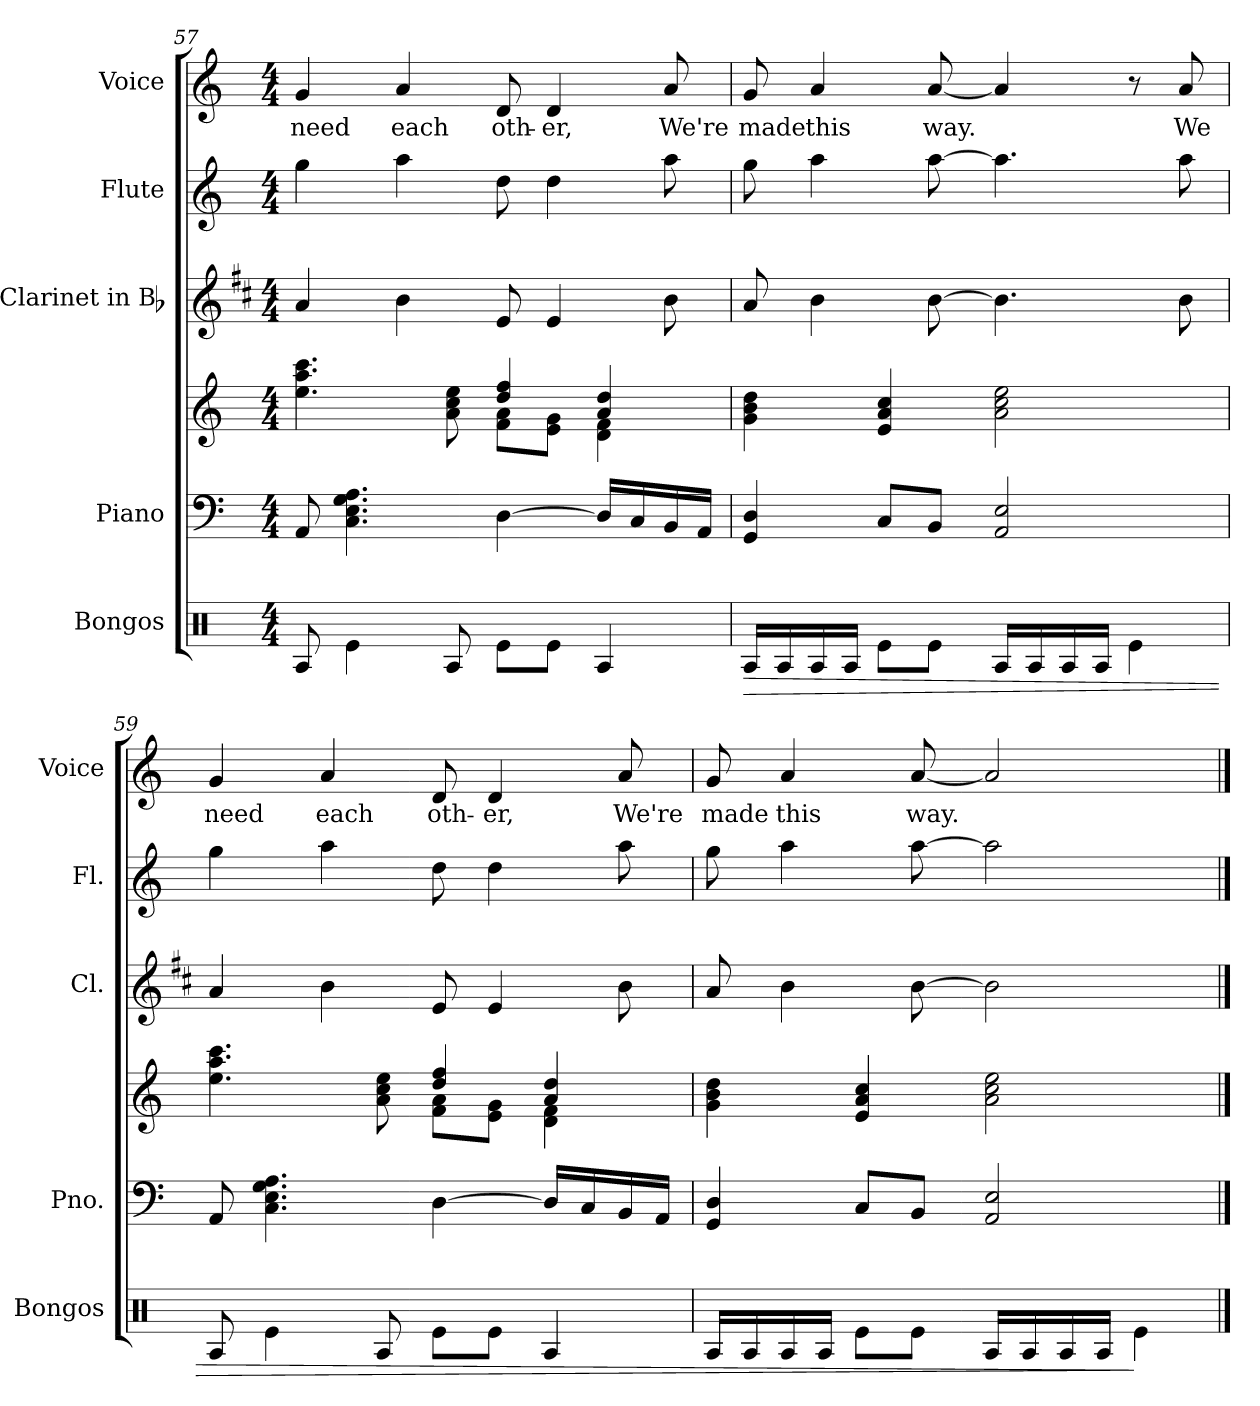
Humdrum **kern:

**kern	**dynam	**kern	**kern	**kern	**kern	**kern	**text
*part5	*part5	*part4	*part4	*part3	*part2	*part1	*part1
*staff6	*staff6	*staff5	*staff4	*staff3	*staff2	*staff1	*staff1
*I"Bongos	*	*I"Piano	*	*I"Clarinet in Bb	*I"Flute	*I"Voice	*
*I'Bongos	*	*I'Pno.	*	*I'Cl.	*I'Fl.	*I'Voice	*
*clefX	*	*clefF4	*clefG2	*clefG2	*clefG2	*clefG2	*
*	*	*	*	*ITrd1c2	*	*	*
*k[]	*	*k[]	*k[]	*k[]	*k[]	*k[]	*
*C:	*	*C:	*C:	*C:	*C:	*C:	*
*M4/4	*	*M4/4	*M4/4	*M4/4	*M4/4	*M4/4	*
=57	=57	=57	=57	=57	=57	=57	=57
*	*	*	*^	*	*	*	*
!	!	!	!	!	!	!	!	!LO:LY:b:color=#000000
8RAi/	.	8AAi/	4.eei\ 4.aai 4.ccci	2ryy	4gi/	4ggi\	4gi/	need
4Rei\	.	4.Ci\ 4.Ei 4.Gi 4.Ai	.	.	.	.	.	.
!	!	!	!	!	!	!	!	!LO:LY:b:color=#000000
.	.	.	.	.	4ai\	4aai\	4ai/	each
8RAi/	.	.	8ai\ 8cci 8eei	.	.	.	.	.
!	!	!	!	!	!	!	!	!LO:LY:b:color=#000000
8Rei\L	.	[4Di\	4ddi/ 4ffi	8fi\ 8aiL	8di/	8ddi\	8di/	oth-
!	!	!	!	!	!	!	!	!LO:LY:b:color=#000000
8Rei\J	.	.	.	8ei\ 8giJ	4di/	4ddi\	4di/	-er,
4RAi/	.	16Di/LL]	4ai/ 4ddi	4di\ 4fi	.	.	.	.
.	.	16Ci/	.	.	.	.	.	.
!	!	!	!	!	!	!	!	!LO:LY:b:color=#000000
.	.	16BBi/	.	.	8ai\	8aai\	8ai/	We're
.	.	16AAi/JJ	.	.	.	.	.	.
*	*	*	*v	*v	*	*	*	*
!!LO:LB:g=z
=58	=58	=58	=58	=58	=58	=58	=58
!	!LO:HP:b	!	!	!	!	!	!
!	!	!	!	!	!	!	!LO:LY:b:color=#000000
16RAi/LL	>	4GGi/ 4Di	4gi\ 4bi 4ddi	8gi/	8ggi\	8gi/	made
16RAi/	.	.	.	.	.	.	.
!	!	!	!	!	!	!	!LO:LY:b:color=#000000
16RAi/	.	.	.	4ai\	4aai\	4ai/	this
16RAi/JJ	.	.	.	.	.	.	.
8Rei\L	.	8Ci/L	4ei/ 4ai 4cci	.	.	.	.
!	!	!	!	!	!	!	!LO:LY:b:color=#000000
8Rei\J	.	8BBi/J	.	[8ai\	[8aai\	[8ai/	way.
16RAi/LL	.	2AAi/ 2Ei	2ai\ 2cci 2eei	4.ai\]	4.aai\]	4ai/]	.
16RAi/	.	.	.	.	.	.	.
16RAi/	.	.	.	.	.	.	.
16RAi/JJ	.	.	.	.	.	.	.
4Rei\	.	.	.	.	.	8r	.
!	!	!	!	!	!	!	!LO:LY:b:color=#000000
.	.	.	.	8ai\	8aai\	8ai/	We
=59	=59	=59	=59	=59	=59	=59	=59
*	*	*	*^	*	*	*	*
!	!	!	!	!	!	!	!	!LO:LY:b:color=#000000
8RAi/	.	8AAi/	4.eei\ 4.aai 4.ccci	2ryy	4gi/	4ggi\	4gi/	need
4Rei\	.	4.Ci\ 4.Ei 4.Gi 4.Ai	.	.	.	.	.	.
!	!	!	!	!	!	!	!	!LO:LY:b:color=#000000
.	.	.	.	.	4ai\	4aai\	4ai/	each
8RAi/	.	.	8ai\ 8cci 8eei	.	.	.	.	.
!	!	!	!	!	!	!	!	!LO:LY:b:color=#000000
8Rei\L	.	[4Di\	4ddi/ 4ffi	8fi\ 8aiL	8di/	8ddi\	8di/	oth-
!	!	!	!	!	!	!	!	!LO:LY:b:color=#000000
8Rei\J	.	.	.	8ei\ 8giJ	4di/	4ddi\	4di/	-er,
4RAi/	.	16Di/LL]	4ai/ 4ddi	4di\ 4fi	.	.	.	.
.	.	16Ci/	.	.	.	.	.	.
!	!	!	!	!	!	!	!	!LO:LY:b:color=#000000
.	.	16BBi/	.	.	8ai\	8aai\	8ai/	We're
.	.	16AAi/JJ	.	.	.	.	.	.
*	*	*	*v	*v	*	*	*	*
=60	=60	=60	=60	=60	=60	=60	=60
!	!	!	!	!	!	!	!LO:LY:b:color=#000000
16RAi/LL	.	4GGi/ 4Di	4gi\ 4bi 4ddi	8gi/	8ggi\	8gi/	made
16RAi/	.	.	.	.	.	.	.
!	!	!	!	!	!	!	!LO:LY:b:color=#000000
16RAi/	.	.	.	4ai\	4aai\	4ai/	this
16RAi/JJ	.	.	.	.	.	.	.
8Rei\L	.	8Ci/L	4ei/ 4ai 4cci	.	.	.	.
!	!	!	!	!	!	!	!LO:LY:b:color=#000000
8Rei\J	.	8BBi/J	.	[8ai\	[8aai\	[8ai/	way.
16RAi/LL	.	2AAi/ 2Ei	2ai\ 2cci 2eei	2ai\]	2aai\]	2ai/]	.
16RAi/	.	.	.	.	.	.	.
16RAi/	.	.	.	.	.	.	.
16RAi/JJ	.	.	.	.	.	.	.
4Rei\	]	.	.	.	.	.	.
==	==	==	==	==	==	==	==
*-	*-	*-	*-	*-	*-	*-	*-
